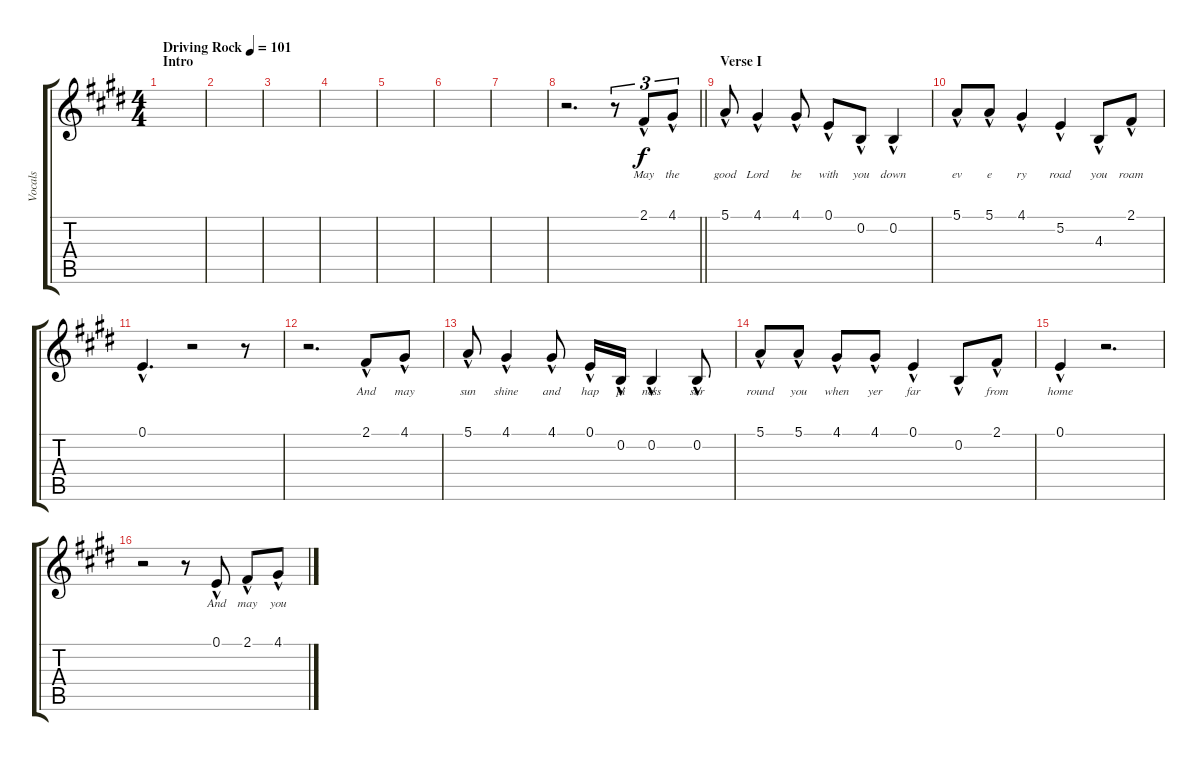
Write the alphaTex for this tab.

\track ("Vocals" "Vocals") {instrument lead2sawtooth}
\staff {score tabs}
\tuning (E4 B3 G3 D3 A2 E2) {hide}
\ts (4 4)
\section ("" "Intro")
\tempo (101 "Driving Rock")
\clef g2
\ks e
|
|
|
|
|
|
|
\barLineRight lightlight
r.2{d} r.8{tu (3 2)} 2.1{hac}.8{tu (3 2) lyrics (0 "May") lyrics (1 "") lyrics (2 "") lyrics (3 "") lyrics (4 "")} 4.1{hac}.8{tu (3 2) lyrics (0 "the") lyrics (1 "") lyrics (2 "") lyrics (3 "") lyrics (4 "")} |
\section ("" "Verse I")
5.1{hac}.8{lyrics (0 "good") lyrics (1 "") lyrics (2 "") lyrics (3 "") lyrics (4 "")} 4.1{hac}.4{lyrics (0 "Lord") lyrics (1 "") lyrics (2 "") lyrics (3 "") lyrics (4 "")} 4.1{hac}.8{lyrics (0 "be") lyrics (1 "") lyrics (2 "") lyrics (3 "") lyrics (4 "")} 0.1{hac}.8{lyrics (0 "with") lyrics (1 "") lyrics (2 "") lyrics (3 "") lyrics (4 "")} 0.2{hac}.8{lyrics (0 "you") lyrics (1 "") lyrics (2 "") lyrics (3 "") lyrics (4 "")} 0.2{hac}.4{lyrics (0 "down") lyrics (1 "") lyrics (2 "") lyrics (3 "") lyrics (4 "")} |
5.1{hac}.8{lyrics (0 "ev") lyrics (1 "") lyrics (2 "") lyrics (3 "") lyrics (4 "")} 5.1{hac}.8{lyrics (0 "e") lyrics (1 "") lyrics (2 "") lyrics (3 "") lyrics (4 "")} 4.1{hac}.4{lyrics (0 "ry") lyrics (1 "") lyrics (2 "") lyrics (3 "") lyrics (4 "")} 5.2{hac}.4{lyrics (0 "road") lyrics (1 "") lyrics (2 "") lyrics (3 "") lyrics (4 "")} 4.3{hac}.8{lyrics (0 "you") lyrics (1 "") lyrics (2 "") lyrics (3 "") lyrics (4 "")} 2.1{hac}.8{lyrics (0 "roam") lyrics (1 "") lyrics (2 "") lyrics (3 "") lyrics (4 "")} |
0.1{hac}.4{d lyrics (0 "") lyrics (1 "") lyrics (2 "") lyrics (3 "") lyrics (4 "")} r.2 r.8 |
r.2{d} 2.1{hac}.8{lyrics (0 "And") lyrics (1 "") lyrics (2 "") lyrics (3 "") lyrics (4 "")} 4.1{hac}.8{lyrics (0 "may") lyrics (1 "") lyrics (2 "") lyrics (3 "") lyrics (4 "")} |
5.1{hac}.8{lyrics (0 "sun") lyrics (1 "") lyrics (2 "") lyrics (3 "") lyrics (4 "")} 4.1{hac}.4{lyrics (0 "shine") lyrics (1 "") lyrics (2 "") lyrics (3 "") lyrics (4 "")} 4.1{hac}.8{lyrics (0 "and") lyrics (1 "") lyrics (2 "") lyrics (3 "") lyrics (4 "")} 0.1{hac}.16{lyrics (0 "hap") lyrics (1 "") lyrics (2 "") lyrics (3 "") lyrics (4 "")} 0.2{hac}.16{lyrics (0 "pi") lyrics (1 "") lyrics (2 "") lyrics (3 "") lyrics (4 "")} 0.2{hac}.4{lyrics (0 "ness") lyrics (1 "") lyrics (2 "") lyrics (3 "") lyrics (4 "")} 0.2{hac}.8{lyrics (0 "sur") lyrics (1 "") lyrics (2 "") lyrics (3 "") lyrics (4 "")} |
5.1{hac}.8{lyrics (0 "round") lyrics (1 "") lyrics (2 "") lyrics (3 "") lyrics (4 "")} 5.1{hac}.8{lyrics (0 "you") lyrics (1 "") lyrics (2 "") lyrics (3 "") lyrics (4 "")} 4.1{hac}.8{lyrics (0 "when") lyrics (1 "") lyrics (2 "") lyrics (3 "") lyrics (4 "")} 4.1{hac}.8{lyrics (0 "yer") lyrics (1 "") lyrics (2 "") lyrics (3 "") lyrics (4 "")} 0.1{hac}.4{lyrics (0 "far") lyrics (1 "") lyrics (2 "") lyrics (3 "") lyrics (4 "")} 0.2{hac}.8{lyrics (0 "") lyrics (1 "") lyrics (2 "") lyrics (3 "") lyrics (4 "")} 2.1{hac}.8{lyrics (0 "from") lyrics (1 "") lyrics (2 "") lyrics (3 "") lyrics (4 "")} |
0.1{hac}.4{lyrics (0 "home") lyrics (1 "") lyrics (2 "") lyrics (3 "") lyrics (4 "")} r.2{d} |
r.2 r.8 0.1{hac}.8{lyrics (0 "And") lyrics (1 "") lyrics (2 "") lyrics (3 "") lyrics (4 "")} 2.1{hac}.8{lyrics (0 "may") lyrics (1 "") lyrics (2 "") lyrics (3 "") lyrics (4 "")} 4.1{hac}.8{lyrics (0 "you") lyrics (1 "") lyrics (2 "") lyrics (3 "") lyrics (4 "")}
